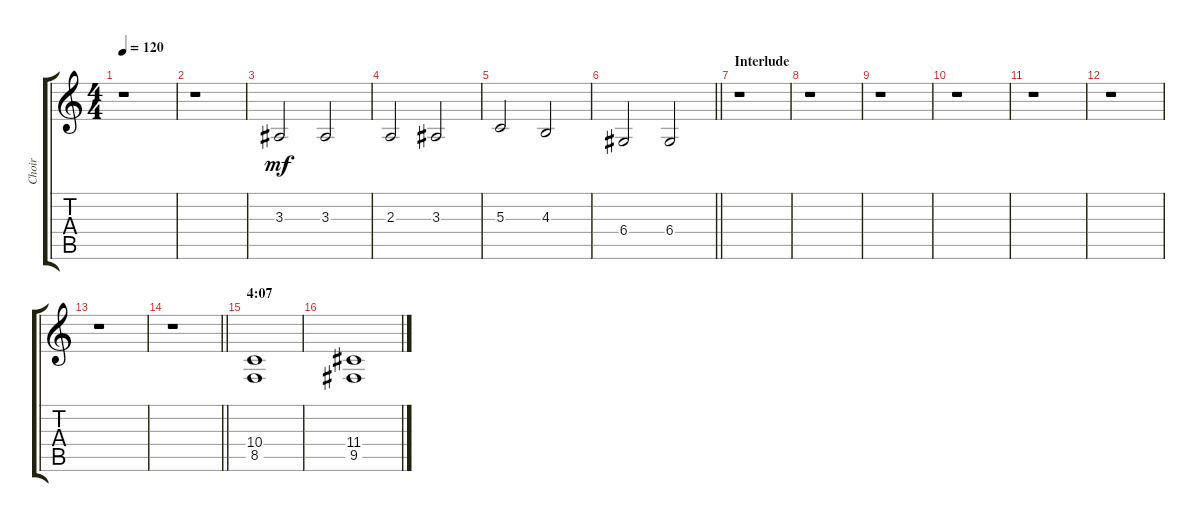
\track ("Choir" "Choir") {instrument choiraahs}
\staff {score tabs}
\tuning (E4 B3 G3 D3 A2 E2) {hide}
\ts (4 4)
\tempo 120
\clef g2
\ks c
r.1{dy mf} |
r.1 |
3.3.2 3.3.2 |
2.3.2 3.3.2 |
5.3.2 4.3.2 |
\barLineRight lightlight
6.4.2 6.4.2 |
\section ("" "Interlude")
r.1 |
r.1 |
r.1 |
r.1 |
r.1 |
r.1 |
r.1 |
\barLineRight lightlight
r.1 |
\section ("" "4:07")
(10.4 8.5).1{balance 3} |
(11.4 9.5).1
